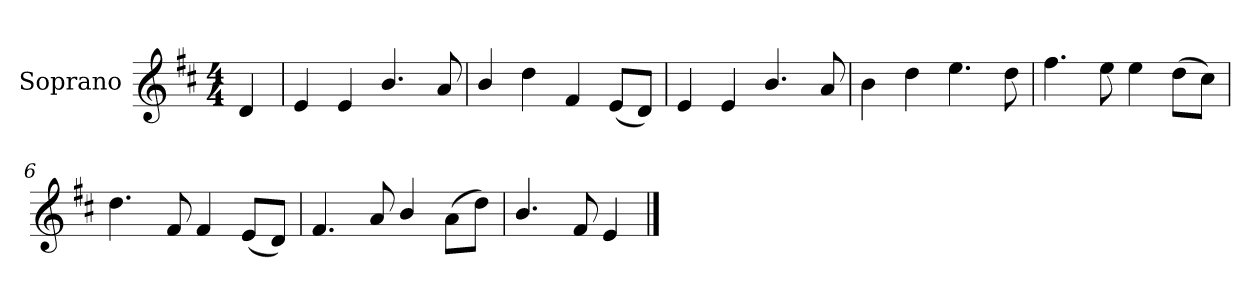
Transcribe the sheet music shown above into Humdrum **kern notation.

**kern
*part1
*staff1
*I"Soprano
*I'S.
*clefG2
*k[f#c#]
*M4/4
*MM90
=
4d/
=1
4e/
4e/
4.b/
8a/
=2
4b/
4dd\
4f#/
(<8e/L
8d/J)
=3
4e/
4e/
4.b/
8a/
=4
4b\
4dd\
4.ee\
8dd\
!!LO:LB:g=z
=5
4.ff#\
8ee\
4ee\
(>8dd\L
8cc#\J)
=6
4.dd\
8f#/
4f#/
(<8e/L
8d/J)
=7
4.f#/
8a/
4b/
(>8a\L
8dd\J)
=8
4.b/
8f#/
4e/
==
*-
